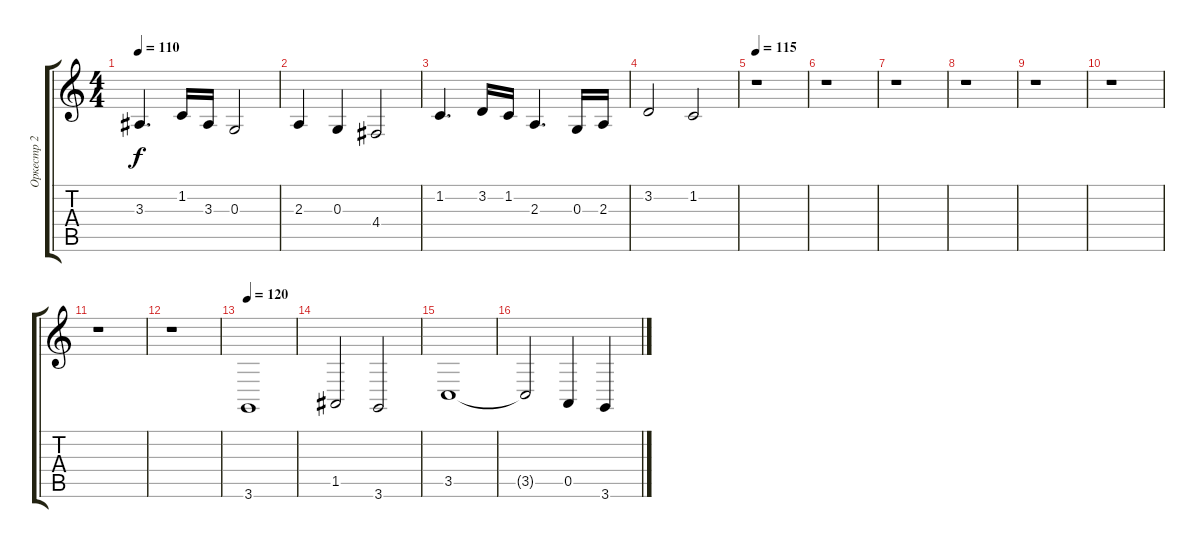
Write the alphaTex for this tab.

\track ("Оркестр 2" "Оркестр 2") {instrument cello}
\staff {score tabs}
\tuning (E4 B3 G3 D3 A2 E2) {hide}
\ts (4 4)
\tempo 110
\clef g2
\ks c
3.3.4{d dy f} 1.2.16 3.3.16 0.3.2 |
2.3.4 0.3.4 4.4.2 |
1.2.4{d} 3.2.16 1.2.16 2.3.4{d} 0.3.16 2.3.16 |
3.2.2 1.2.2 |
\tempo 115
r.1 |
r.1 |
r.1 |
r.1 |
r.1 |
r.1 |
r.1 |
r.1 |
\tempo 120
3.6.1 |
1.5.2 3.6.2 |
3.5.1 |
3.5{t}.2 0.5.4 3.6.4
